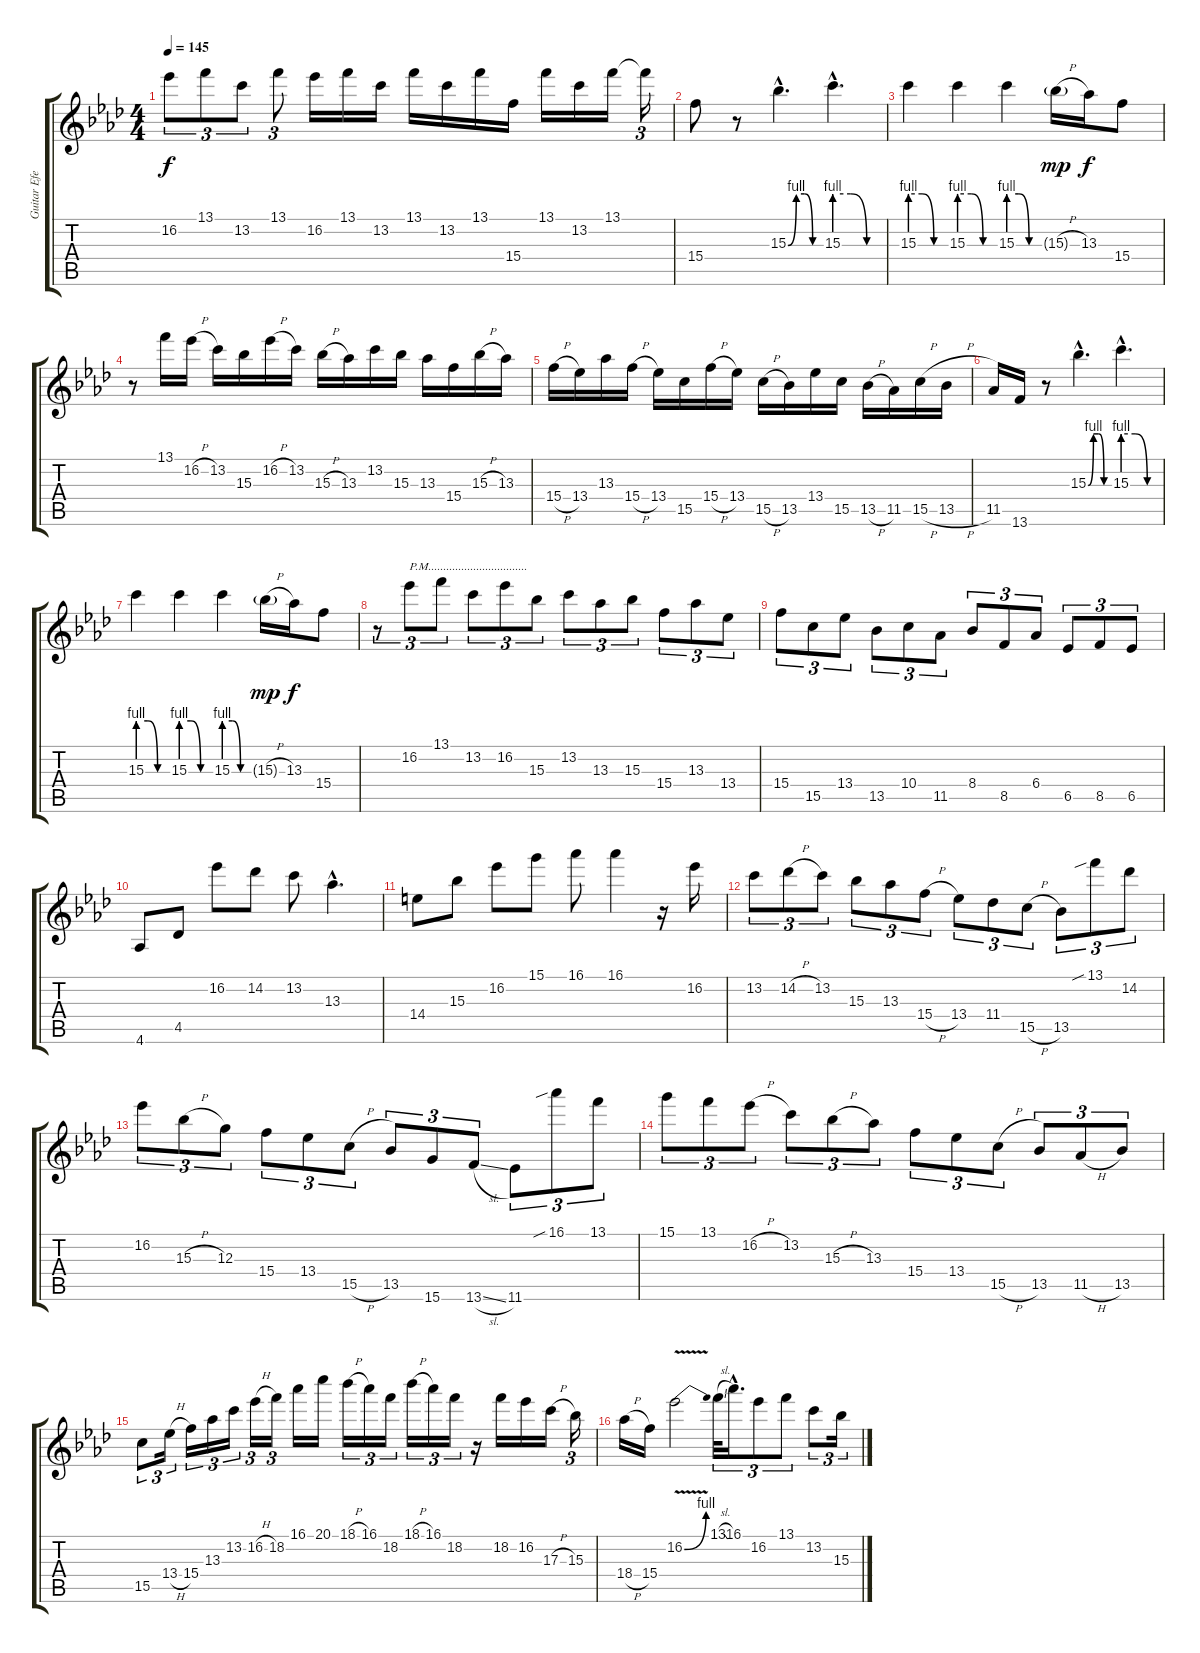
\track ("Guitar Efects" "Guitar Efe") {instrument electricguitarjazz}
\staff {score tabs}
\tuning (E4 B3 G3 D3 A2 E2) {hide}
\ts (4 4)
\tempo 145
\clef g2
\ks ab
16.2.8{tu (3 2) dy f} 13.1.8{tu (3 2)} 13.2.8{tu (3 2)} 13.1.8{tu (3 2)} 16.2.16 13.1.16 13.2.16 13.1.16 13.2.16 13.1.16 15.4.16 13.1.16 13.2.16 13.1.16 13.1{t}.16{tu (3 2)} |
15.4.8 r.8 15.3{be (custom 0 0 15 4 30 4 45 0 60 0) hac}.4{d} 15.3{be (custom 0 4 20 4 40 0 60 0) hac}.4{d} |
15.3{be (custom 0 4 20 4 40 0 60 0)}.4 15.3{be (custom 0 4 20 4 40 0 60 0)}.4 15.3{be (custom 0 4 20 4 40 0 60 0)}.4 15.3{h g}.16{dy mp} 13.3.16{dy f} 15.4.8 |
r.8 13.1.16 16.2{h}.16 13.2.16 15.3.16 16.2{h}.16 13.2.16 15.3{h}.16 13.3.16 13.2.16 15.3.16 13.3.16 15.4.16 15.3{h}.16 13.3.16 |
15.4{h}.16 13.4.16 13.3.16 15.4{h}.16 13.4.16 15.5.16 15.4{h}.16 13.4.16 15.5{h}.16 13.5.16 13.4.16 15.5.16 13.5{h}.16 11.5.16 15.5{h}.16 13.5{h}.16 |
11.5.16 13.6.16 r.8 15.3{be (custom 0 0 15 4 30 4 45 0 60 0) hac}.4{d} 15.3{be (custom 0 4 20 4 40 0 60 0) hac}.4{d} |
15.3{be (custom 0 4 20 4 40 0 60 0)}.4 15.3{be (custom 0 4 20 4 40 0 60 0)}.4 15.3{be (custom 0 4 20 4 40 0 60 0)}.4 15.3{h g}.16{dy mp} 13.3.16{dy f} 15.4.8 |
r.8{tu (3 2)} 16.2.8{tu (3 2) txt "P.M................................."} 13.1.8{tu (3 2)} 13.2.8{tu (3 2)} 16.2.8{tu (3 2)} 15.3.8{tu (3 2)} 13.2.8{tu (3 2)} 13.3.8{tu (3 2)} 15.3.8{tu (3 2)} 15.4.8{tu (3 2)} 13.3.8{tu (3 2)} 13.4.8{tu (3 2)} |
15.4.8{tu (3 2)} 15.5.8{tu (3 2)} 13.4.8{tu (3 2)} 13.5.8{tu (3 2)} 10.4.8{tu (3 2)} 11.5.8{tu (3 2)} 8.4.8{tu (3 2)} 8.5.8{tu (3 2)} 6.4.8{tu (3 2)} 6.5.8{tu (3 2)} 8.5.8{tu (3 2)} 6.5.8{tu (3 2)} |
4.6.8 4.5.8 16.2.8 14.2.8 13.2.8 13.3{hac}.4{d} |
14.4.8 15.3.8 16.2.8 15.1.8 16.1.8 16.1.4 r.16 16.2.16 |
13.2.8{tu (3 2)} 14.2{h}.8{tu (3 2)} 13.2.8{tu (3 2)} 15.3.8{tu (3 2)} 13.3.8{tu (3 2)} 15.4{h}.8{tu (3 2)} 13.4.8{tu (3 2)} 11.4.8{tu (3 2)} 15.5{h}.8{tu (3 2)} 13.5.8{tu (3 2)} 13.1{sib}.8{tu (3 2)} 14.2.8{tu (3 2)} |
16.2.8{tu (3 2)} 15.3{h}.8{tu (3 2)} 12.3.8{tu (3 2)} 15.4.8{tu (3 2)} 13.4.8{tu (3 2)} 15.5{h}.8{tu (3 2)} 13.5.8{tu (3 2)} 15.6.8{tu (3 2)} 13.6{sl}.8{tu (3 2)} 11.6.8{tu (3 2)} 16.1{sib}.8{tu (3 2)} 13.1.8{tu (3 2)} |
15.1.8{tu (3 2)} 13.1.8{tu (3 2)} 16.2{h}.8{tu (3 2)} 13.2.8{tu (3 2)} 15.3{h}.8{tu (3 2)} 13.3.8{tu (3 2)} 15.4.8{tu (3 2)} 13.4.8{tu (3 2)} 15.5{h}.8{tu (3 2)} 13.5.8{tu (3 2)} 11.5{h}.8{tu (3 2)} 13.5.8{tu (3 2)} |
15.5.8{tu (3 2)} 13.4{h}.16{tu (3 2)} 15.4.16{tu (3 2)} 13.3.16{tu (3 2)} 13.2.16{tu (3 2)} 16.2{h}.16{tu (3 2)} 18.2.16{tu (3 2)} 16.1.16 20.1.16 18.1{h}.16{tu (3 2)} 16.1.16{tu (3 2)} 18.2.16{tu (3 2)} 18.1{h}.16{tu (3 2)} 16.1.16{tu (3 2)} 18.2.16{tu (3 2)} r.16 18.2.16 16.2.16 17.3{h}.16 15.3.16{tu (3 2)} |
18.4{h}.16 15.4.16 16.2{be (bend 0 0 60 4) v}.2 13.1{sl}.32{tu (3 2)} 16.1{hac}.16{d tu (3 2)} 16.2.8{tu (3 2)} 13.1.8{tu (3 2)} 13.2.8{tu (3 2)} 15.3.16{tu (3 2)}
